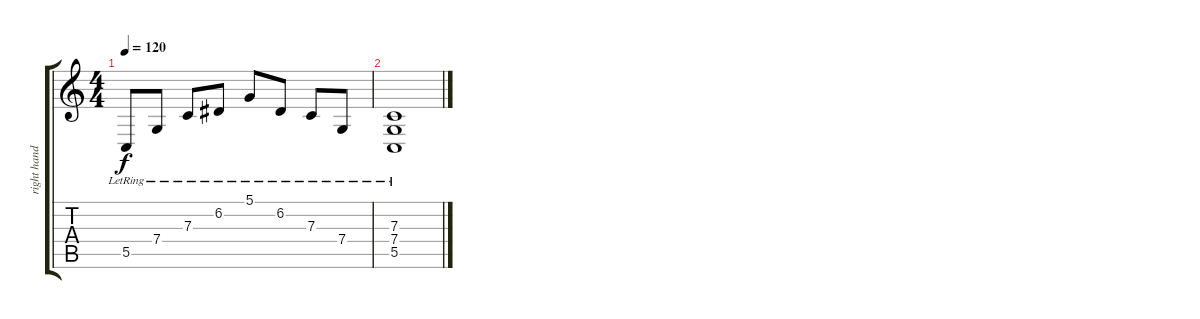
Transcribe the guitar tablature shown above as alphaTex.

\track ("right hand" "right hand") {instrument acousticgrandpiano}
\staff {score tabs}
\tuning (D4 A3 F3 C3 G2 D2) {hide}
\ts (4 4)
\tempo 120
\clef g2
\ks c
5.5{lr}.8{dy f} 7.4{lr}.8 7.3{lr}.8 6.2{lr}.8 5.1{lr}.8 6.2{lr}.8 7.3{lr}.8 7.4{lr}.8 |
(7.3{lr} 7.4{lr} 5.5{lr}).1
